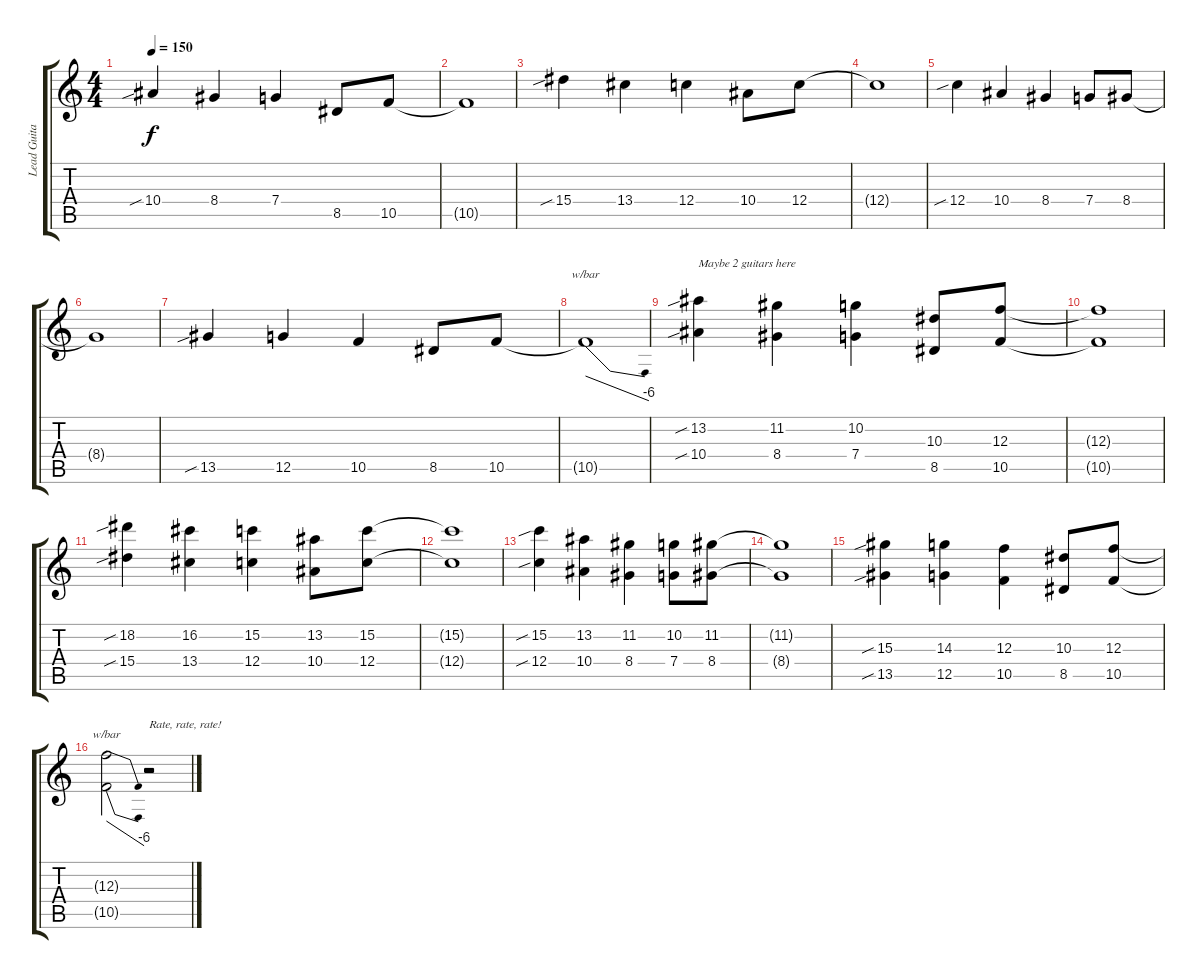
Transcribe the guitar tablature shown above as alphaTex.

\track ("Lead Guitar" "Lead Guita") {instrument distortionguitar}
\staff {score tabs}
\tuning (D4 A3 F3 C3 G2 C2) {hide}
\ts (4 4)
\tempo 150
\clef g2
\ks c
10.4{sib}.4{dy f} 8.4.4 7.4.4 8.5.8 10.5.8 |
10.5{t}.1 |
15.4{sib}.4 13.4.4 12.4.4 10.4.8 12.4.8 |
12.4{t}.1 |
12.4{sib}.4 10.4.4 8.4.4 7.4.8 8.4.8 |
8.4{t}.1 |
13.5{sib}.4 12.5.4 10.5.4 8.5.8 10.5.8 |
10.5{t}.1{tbe (dive default 0 0 60 -24)} |
(13.2{sib} 10.4{sib}).4{txt "Maybe 2 guitars here"} (11.2 8.4).4 (10.2 7.4).4 (10.3 8.5).8 (12.3 10.5).8 |
(12.3{t} 10.5{t}).1 |
(18.2{sib} 15.4{sib}).4 (16.2 13.4).4 (15.2 12.4).4 (13.2 10.4).8 (15.2 12.4).8 |
(15.2{t} 12.4{t}).1 |
(15.2{sib} 12.4{sib}).4 (13.2 10.4).4 (11.2 8.4).4 (10.2 7.4).8 (11.2 8.4).8 |
(11.2{t} 8.4{t}).1 |
(15.3{sib} 13.5{sib}).4 (14.3 12.5).4 (12.3 10.5).4 (10.3 8.5).8 (12.3 10.5).8 |
(12.3{t} 10.5{t}).2{tbe (dive default 0 0 60 -24)} r.2{txt "Rate, rate, rate!"}
